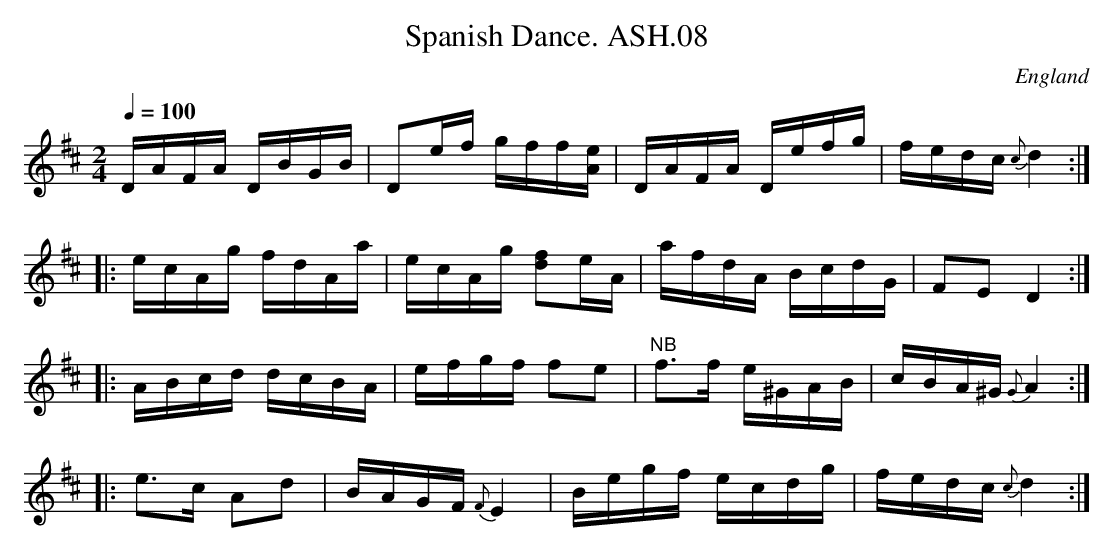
X:1
T:Spanish Dance. ASH.08
L:1/16
M:2/4
O:England
Q:1/4=100
K:D
DAFA DBGB | D2ef gff[Ae] | DAFA Defg | fedc {c} d4 :|!
|:ecAg fdAa | ecAg [d2f2]eA | afdA BcdG | F2E2 D4:|!
|:ABcd dcBA | efgf f2e2 |"^NB" f3f e^GAB | cBA^G {G}A4:|!
|:e3c  A2d2 | BAGF {F}E4 | Begf ecdg | fedc {c}d4:|
